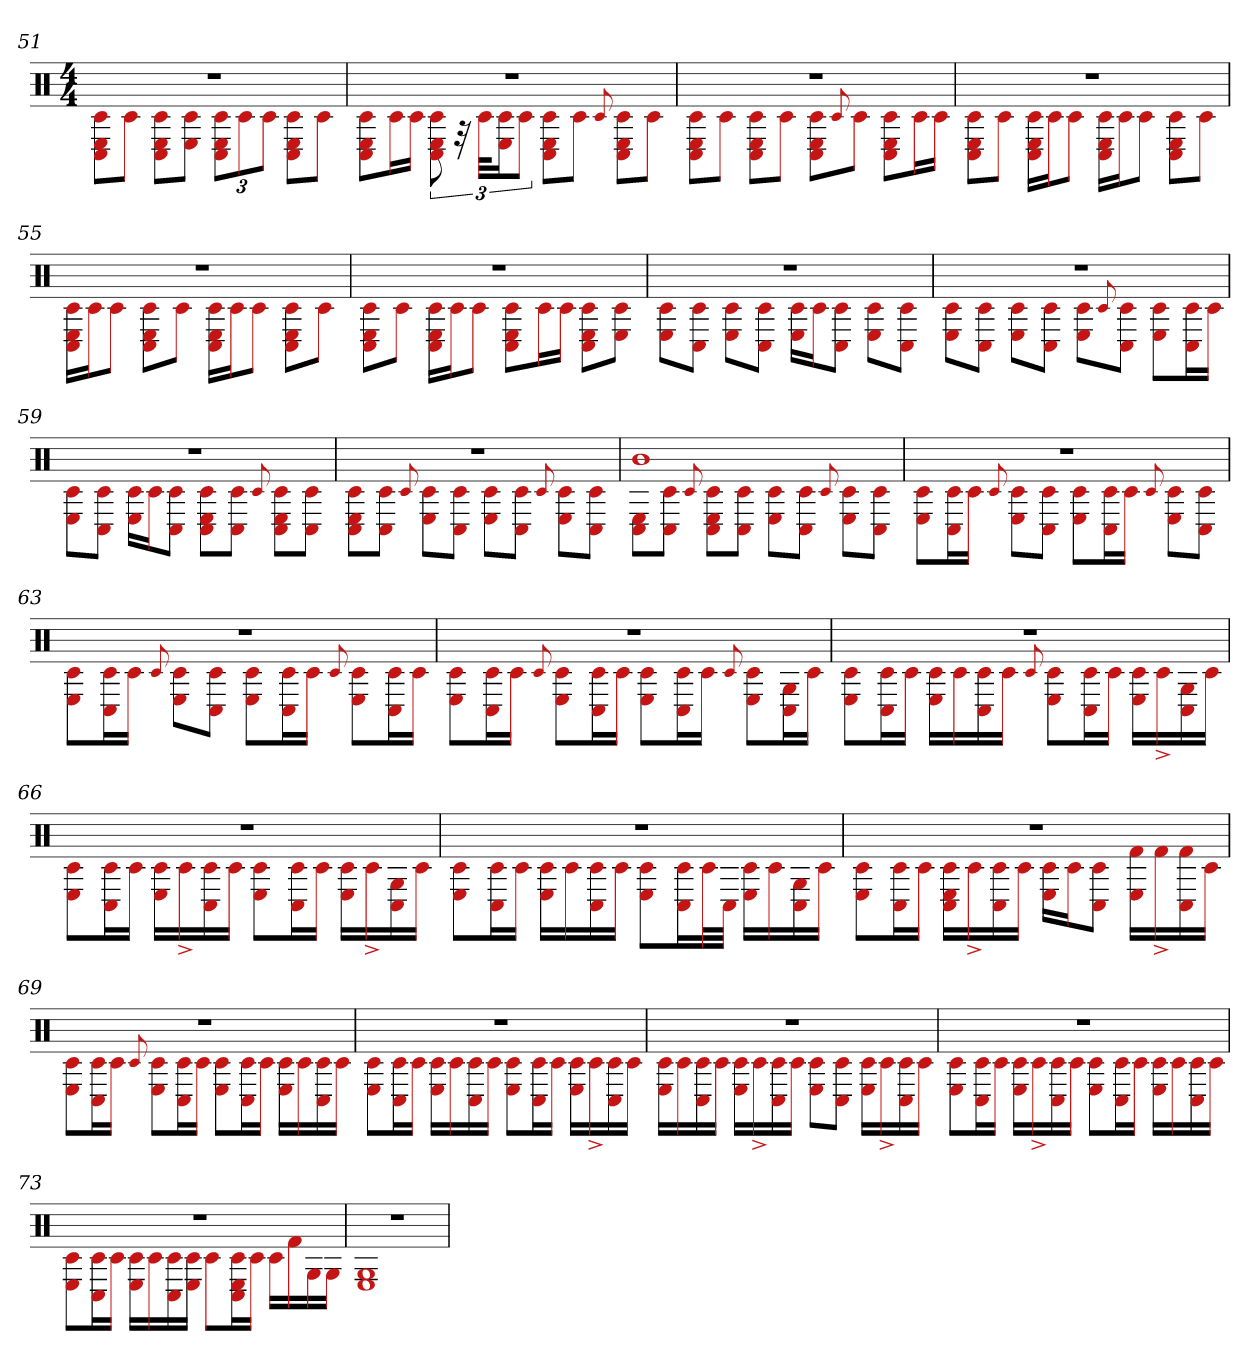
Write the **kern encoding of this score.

**kern
*part1
*staff1
*clefX
*k[]
*M4/4
=51
*^
1r	8C# 8E 8c#L
.	8c#J
.	8C# 8E 8c#L
.	8E 8c#J
.	12C# 12E 12c#L
.	12c#
.	12c#J
.	8C# 8c# 8EL
.	8c#J
=52	=52
1r	8C# 8E 8c#L
.	16c#L
.	16c#JJ
.	12C# 12E 12c#
.	48r
.	48c#KLL
.	24c# 24EJ
.	12c#J
.	8C# 8E 8c#L
.	8c#J
.	8qqc#
.	8C# 8E 8c#L
.	8c#J
=53	=53
1r	8C# 8c# 8EL
.	8c#J
.	8C# 8E 8c#L
.	8c#J
.	8C# 8E 8c#L
.	8qqc#
.	8c#J
.	8C# 8E 8c#L
.	16c#L
.	16c#JJ
=54	=54
1r	8C# 8E 8c#L
.	8c#J
.	16C# 16c# 16ELL
.	16c#J
.	8c#J
.	16C# 16E 16c#LL
.	16c#J
.	8c#J
.	8C# 8c# 8EL
.	8c#J
=55	=55
1r	16C# 16E 16c#LL
.	16c#J
.	8c#J
.	8C# 8E 8c#L
.	8c#J
.	16C# 16E 16c#LL
.	16c#J
.	8c#J
.	8C# 8c# 8EL
.	8c#J
=56	=56
1r	8C# 8E 8c#L
.	8c#J
.	16C# 16E 16c#LL
.	16c#J
.	8c#J
.	8C# 8E 8c#L
.	16c#L
.	16c#JJ
.	8E 8C# 8c#L
.	8E 8c#J
=57	=57
1r	8E 8c#L
.	8C# 8c#J
.	8c# 8EL
.	8C# 8c#J
.	16E 16c#LL
.	16c#J
.	8C# 8c#J
.	8c# 8EL
.	8C# 8c#J
=58	=58
1r	8E 8c#L
.	8C# 8c#J
.	8E 8c#L
.	8C# 8c#J
.	8E 8c#L
.	8qqc#
.	8C# 8c#J
.	8c# 8EL
.	16C# 16c#L
.	16c#JJ
=59	=59
1r	8E 8c#L
.	8C# 8c#J
.	16c# 16ELL
.	16c#J
.	8C# 8c#J
.	8C# 8E 8c#L
.	8C# 8c#J
.	8qqc#
.	8C# 8E 8c#L
.	8C# 8c#J
=60	=60
1r	8C# 8E 8c#L
.	8C# 8c#J
.	8qqc#
.	8E 8c#L
.	8C# 8c#J
.	8E 8c#L
.	8C# 8c#J
.	8qqc#
.	8E 8c#L
.	8C# 8c#J
=61	=61
1b	8C# 8EL
.	8C# 8c#J
.	8qqc#
.	8C# 8E 8c#L
.	8C# 8c#J
.	8E 8c#L
.	8C# 8c#J
.	8qqc#
.	8E 8c#L
.	8C# 8c#J
=62	=62
1r	8E 8c#L
.	16C# 16c#L
.	16c#JJ
.	8qqc#
.	8E 8c#L
.	8C# 8c#J
.	8E 8c#L
.	16C# 16c#L
.	16c#JJ
.	8qqc#
.	8E 8c#L
.	8C# 8c#J
=63	=63
1r	8E 8c#L
.	16C# 16c#L
.	16c#JJ
.	8qqc#
.	8E 8c#L
.	8C# 8c#J
.	8E 8c#L
.	16C# 16c#L
.	16c#JJ
.	8qqc#
.	8E 8c#L
.	16C# 16c#L
.	16c#JJ
=64	=64
1r	8E 8c#L
.	16C# 16c#L
.	16c#JJ
.	8qqc#
.	8E 8c#L
.	16C# 16c#L
.	16c#JJ
.	8E 8c#L
.	16c# 16C#L
.	16c#JJ
.	8qqc#
.	8E 8c#L
.	16C# 16GL
.	16c#JJ
=65	=65
1r	8E 8c#L
.	16C# 16c#L
.	16c#JJ
.	16c# 16ELL
.	16c#
.	16C# 16c#
.	16c#JJ
.	8qqc#
.	8E 8c#L
.	16C# 16c#L
.	16c#JJ
.	16E 16c#LL
.	16c#^
.	16C# 16G
.	16c#JJ
=66	=66
1r	8E 8c#L
.	16C# 16c#L
.	16c#JJ
.	16E 16c#LL
.	16c#^
.	16C# 16c#
.	16c#JJ
.	8E 8c#L
.	16C# 16c#L
.	16c#JJ
.	16E 16c#LL
.	16c#^
.	16C# 16G
.	16c#JJ
=67	=67
1r	8E 8c#L
.	16C# 16c#L
.	16c#JJ
.	16c# 16ELL
.	16c#
.	16C# 16c#
.	16c#JJ
.	8E 8c#L
.	16C# 16c#L
.	32c#L
.	32C#JJJ
.	16c# 16ELL
.	16c#
.	16C# 16G
.	16c#JJ
=68	=68
1r	8E 8c#L
.	16C# 16c#L
.	16c#JJ
.	16C# 16c# 16ELL
.	16c#^
.	16C# 16c#
.	16c#JJ
.	16E 16c#LL
.	16c#J
.	8C# 8c#J
.	16E 16f#LL
.	16f#^
.	16C# 16f#
.	16c#JJ
=69	=69
1r	8E 8c#L
.	16C# 16c#L
.	16c#JJ
.	8qqc#
.	8E 8c#L
.	16C# 16c#L
.	16c#JJ
.	8E 8c#L
.	16C# 16c#L
.	16c#JJ
.	16c# 16ELL
.	16c#
.	16C# 16c#
.	16c#JJ
=70	=70
1r	8E 8c#L
.	16C# 16c#L
.	16c#JJ
.	16E 16c#LL
.	16c#
.	16C# 16c#
.	16c#JJ
.	8E 8c#L
.	16C# 16c#L
.	16c#JJ
.	16E 16c#LL
.	16c#^
.	16C# 16c#
.	16c#JJ
=71	=71
1r	16E 16c#LL
.	16c#
.	16C# 16c#
.	16c#JJ
.	16E 16c#LL
.	16c#^
.	16C# 16c#
.	16c#JJ
.	8E 8c#L
.	8C# 8c#J
.	16c# 16ELL
.	16c#^
.	16C# 16c#
.	16c#JJ
=72	=72
1r	8E 8c#L
.	16C# 16c#L
.	16c#JJ
.	16c# 16ELL
.	16c#^
.	16c# 16C#
.	16c#JJ
.	8E 8c#L
.	16C# 16c#L
.	16c#JJ
.	16E 16c#LL
.	16c#
.	16C# 16c#
.	16c#JJ
=73	=73
1r	8E 8c#L
.	16C# 16c#L
.	16c#JJ
.	16E 16c#LL
.	16c#
.	16C# 16c#
.	16c# 16EJJ
.	8c#L
.	16C# 16E 16c#L
.	16c#JJ
.	16c#LL
.	16f#
.	16G
.	16GJJ
=74	=74
1r	1G 1E
*v	*v
=
*-
